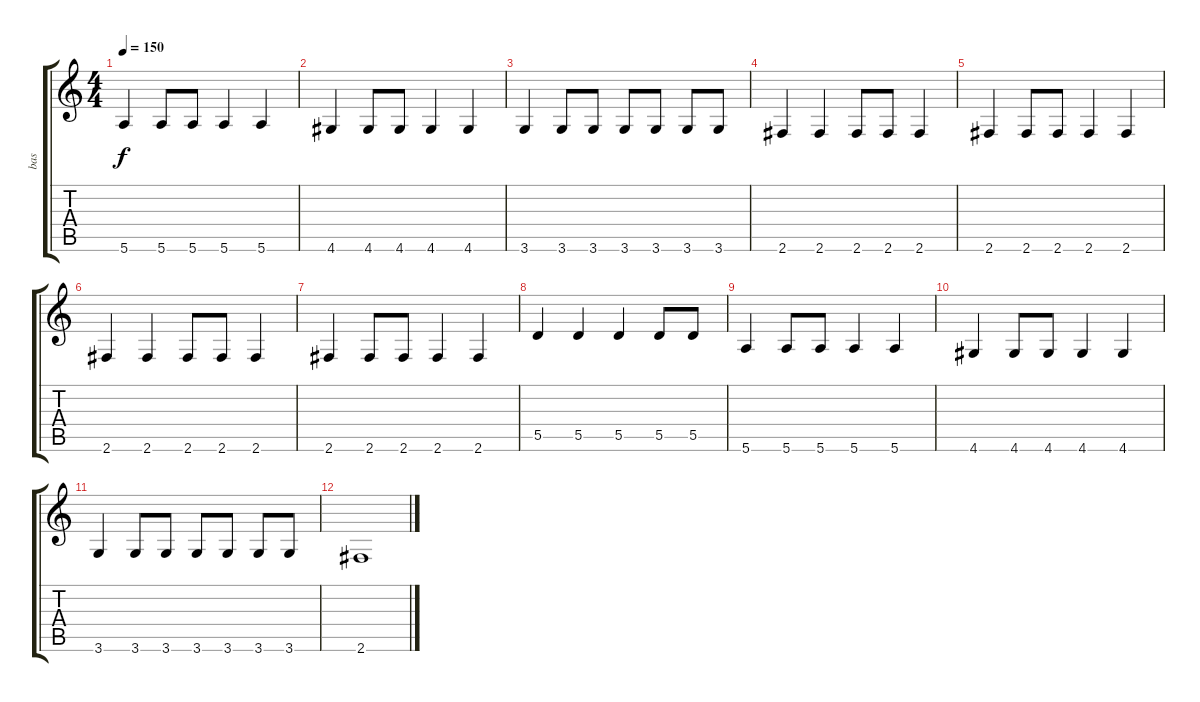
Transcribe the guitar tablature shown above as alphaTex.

\track ("bas" "bas") {instrument electricbassfinger}
\staff {score tabs}
\tuning (E4 B3 G3 D3 A2 E2) {hide}
\ts (4 4)
\tempo 150
\clef g2
\ks c
5.6.4{dy f} 5.6.8 5.6.8 5.6.4 5.6.4 |
4.6.4 4.6.8 4.6.8 4.6.4 4.6.4 |
3.6.4 3.6.8 3.6.8 3.6.8 3.6.8 3.6.8 3.6.8 |
2.6.4 2.6.4 2.6.8 2.6.8 2.6.4 |
2.6.4 2.6.8 2.6.8 2.6.4 2.6.4 |
2.6.4 2.6.4 2.6.8 2.6.8 2.6.4 |
2.6.4 2.6.8 2.6.8 2.6.4 2.6.4 |
5.5.4 5.5.4 5.5.4 5.5.8 5.5.8 |
5.6.4 5.6.8 5.6.8 5.6.4 5.6.4 |
4.6.4 4.6.8 4.6.8 4.6.4 4.6.4 |
3.6.4 3.6.8 3.6.8 3.6.8 3.6.8 3.6.8 3.6.8 |
2.6.1
